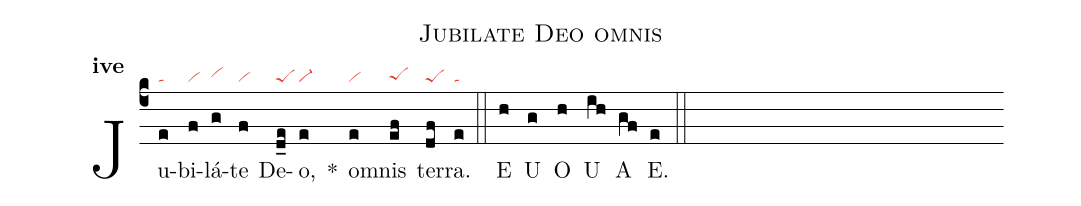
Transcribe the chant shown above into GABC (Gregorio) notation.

name:Jubilate Deo omnis;
office-part:an;
mode:4e;
nabc-lines:1;
%%
initial-style: 1;
name:Jubilate Deo omnis;
mode: 4;
office-part: Antiphona;
annotation: Ant.;
annotation: iv e;
nabc-lines:1;
%%
(c4) Ju(e|ta)bi(f|vi)lá(g|vihh)te(f|vi) De(d_e|peS)o,(e|vi-) <sp>*</sp>() om(e|vi)nis(ef|peShg) ter(df|peS)ra.(e|ta) (::)
<eu>E(h) U(g) O(h) U(ih) A(gf) E.(e) </eu>(::)
